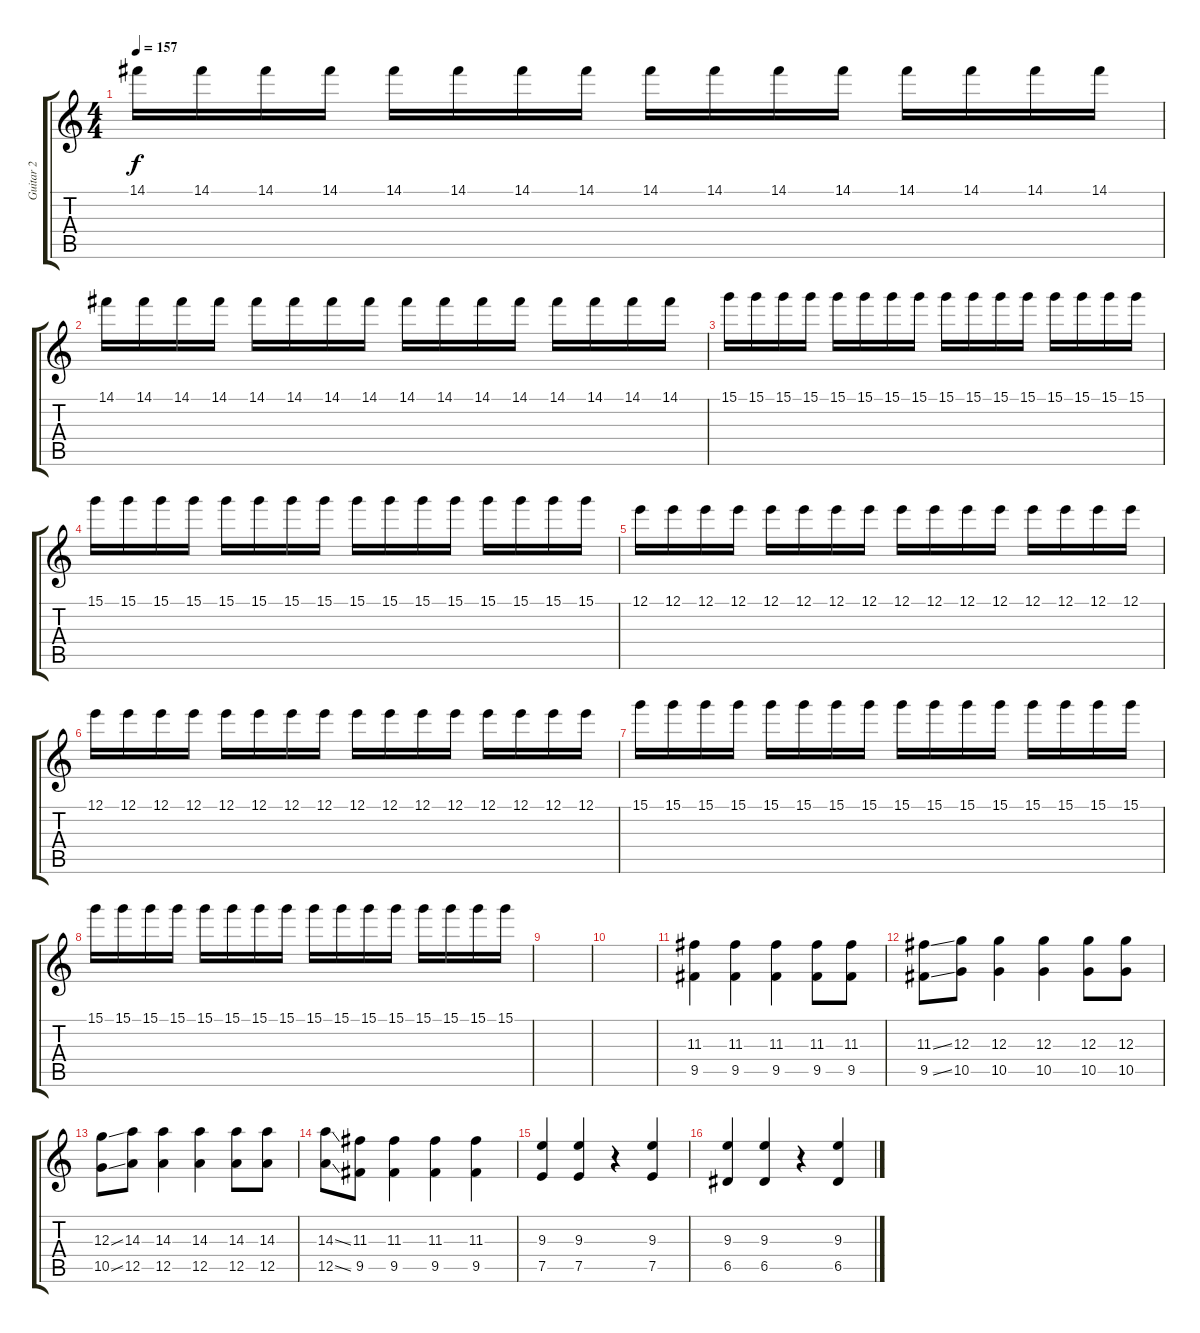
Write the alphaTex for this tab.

\track ("Guitar 2" "Guitar 2") {instrument overdrivenguitar}
\staff {score tabs}
\tuning (E4 B3 G3 D3 A2 E2) {hide}
\ts (4 4)
\tempo 157
\clef g2
\ks c
14.1.16{dy f volume 6} 14.1.16 14.1.16 14.1.16 14.1.16{volume 9} 14.1.16 14.1.16 14.1.16 14.1.16 14.1.16 14.1.16 14.1.16 14.1.16 14.1.16 14.1.16 14.1.16 |
14.1.16 14.1.16 14.1.16 14.1.16 14.1.16 14.1.16 14.1.16 14.1.16 14.1.16 14.1.16 14.1.16 14.1.16 14.1.16 14.1.16 14.1.16 14.1.16 |
15.1.16{volume 6} 15.1.16 15.1.16 15.1.16 15.1.16{volume 9} 15.1.16 15.1.16 15.1.16 15.1.16 15.1.16 15.1.16 15.1.16 15.1.16 15.1.16 15.1.16 15.1.16 |
15.1.16 15.1.16 15.1.16 15.1.16 15.1.16 15.1.16 15.1.16 15.1.16 15.1.16 15.1.16 15.1.16 15.1.16 15.1.16 15.1.16 15.1.16 15.1.16 |
12.1.16{volume 9 instrument pad4choir} 12.1.16 12.1.16 12.1.16 12.1.16{volume 9} 12.1.16 12.1.16 12.1.16 12.1.16 12.1.16 12.1.16 12.1.16 12.1.16 12.1.16 12.1.16 12.1.16 |
12.1.16 12.1.16 12.1.16 12.1.16 12.1.16 12.1.16 12.1.16 12.1.16 12.1.16 12.1.16 12.1.16 12.1.16 12.1.16 12.1.16 12.1.16 12.1.16 |
15.1.16{volume 6} 15.1.16 15.1.16 15.1.16 15.1.16{volume 9} 15.1.16 15.1.16 15.1.16 15.1.16 15.1.16 15.1.16 15.1.16 15.1.16 15.1.16 15.1.16 15.1.16 |
15.1.16 15.1.16 15.1.16 15.1.16 15.1.16 15.1.16 15.1.16 15.1.16 15.1.16 15.1.16 15.1.16 15.1.16 15.1.16 15.1.16 15.1.16 15.1.16 |
|
|
(11.3 9.5).4{volume 16 instrument overdrivenguitar} (11.3 9.5).4 (11.3 9.5).4 (11.3 9.5).8 (11.3 9.5).8 |
(11.3{ss} 9.5{ss}).8 (12.3 10.5).8 (12.3 10.5).4 (12.3 10.5).4 (12.3 10.5).8 (12.3 10.5).8 |
(12.3{ss} 10.5{ss}).8 (14.3 12.5).8 (14.3 12.5).4 (14.3 12.5).4 (14.3 12.5).8 (14.3 12.5).8 |
(14.3{ss} 12.5{ss}).8 (11.3 9.5).8 (11.3 9.5).4 (11.3 9.5).4 (11.3 9.5).4 |
(9.3 7.5).4{volume 15 balance 8 instrument overdrivenguitar} (9.3 7.5).4 r.4 (9.3 7.5).4 |
(9.3 6.5).4{volume 15 instrument overdrivenguitar} (9.3 6.5).4 r.4 (9.3 6.5).4
